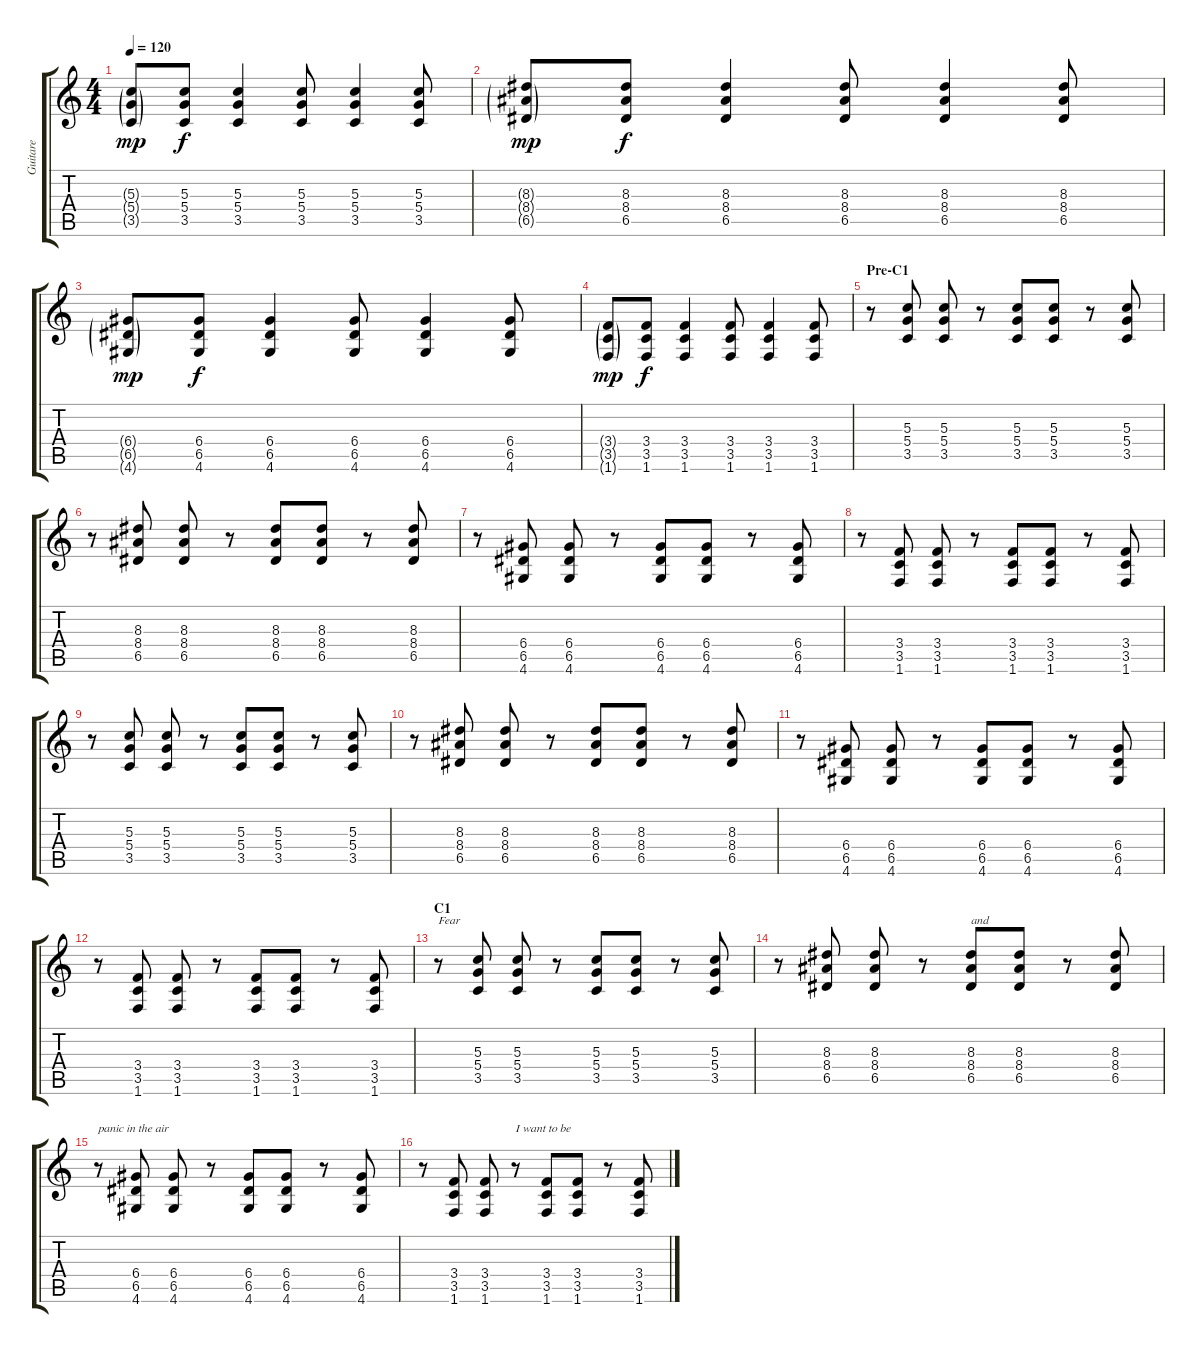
\track ("Guitare" "Guitare") {instrument distortionguitar}
\staff {score tabs}
\tuning (E4 B3 G3 D3 A2 E2) {hide}
\ts (4 4)
\tempo 120
\clef g2
\ks c
(5.3{g} 5.4{g} 3.5{g}).8{dy mp} (5.3 5.4 3.5).8{dy f} (5.3 5.4 3.5).4 (5.3 5.4 3.5).8 (5.3 5.4 3.5).4 (5.3 5.4 3.5).8 |
(8.3{g} 8.4{g} 6.5{g}).8{dy mp} (8.3 8.4 6.5).8{dy f} (8.3 8.4 6.5).4 (8.3 8.4 6.5).8 (8.3 8.4 6.5).4 (8.3 8.4 6.5).8 |
(6.4{g} 6.5{g} 4.6{g}).8{dy mp} (6.4 6.5 4.6).8{dy f} (6.4 6.5 4.6).4 (6.4 6.5 4.6).8 (6.4 6.5 4.6).4 (6.4 6.5 4.6).8 |
(3.4{g} 3.5{g} 1.6{g}).8{dy mp} (3.4 3.5 1.6).8{dy f} (3.4 3.5 1.6).4 (3.4 3.5 1.6).8 (3.4 3.5 1.6).4 (3.4 3.5 1.6).8 |
\section ("" "Pre-C1")
r.8 (5.3 5.4 3.5).8 (5.3 5.4 3.5).8 r.8 (5.3 5.4 3.5).8 (5.3 5.4 3.5).8 r.8 (5.3 5.4 3.5).8 |
r.8 (8.3 8.4 6.5).8 (8.3 8.4 6.5).8 r.8 (8.3 8.4 6.5).8 (8.3 8.4 6.5).8 r.8 (8.3 8.4 6.5).8 |
r.8 (6.4 6.5 4.6).8 (6.4 6.5 4.6).8 r.8 (6.4 6.5 4.6).8 (6.4 6.5 4.6).8 r.8 (6.4 6.5 4.6).8 |
r.8 (3.4 3.5 1.6).8 (3.4 3.5 1.6).8 r.8 (3.4 3.5 1.6).8 (3.4 3.5 1.6).8 r.8 (3.4 3.5 1.6).8 |
r.8 (5.3 5.4 3.5).8 (5.3 5.4 3.5).8 r.8 (5.3 5.4 3.5).8 (5.3 5.4 3.5).8 r.8 (5.3 5.4 3.5).8 |
r.8 (8.3 8.4 6.5).8 (8.3 8.4 6.5).8 r.8 (8.3 8.4 6.5).8 (8.3 8.4 6.5).8 r.8 (8.3 8.4 6.5).8 |
r.8 (6.4 6.5 4.6).8 (6.4 6.5 4.6).8 r.8 (6.4 6.5 4.6).8 (6.4 6.5 4.6).8 r.8 (6.4 6.5 4.6).8 |
r.8 (3.4 3.5 1.6).8 (3.4 3.5 1.6).8 r.8 (3.4 3.5 1.6).8 (3.4 3.5 1.6).8 r.8 (3.4 3.5 1.6).8 |
\section ("" "C1")
r.8{txt "Fear"} (5.3 5.4 3.5).8 (5.3 5.4 3.5).8 r.8 (5.3 5.4 3.5).8 (5.3 5.4 3.5).8 r.8 (5.3 5.4 3.5).8 |
r.8 (8.3 8.4 6.5).8 (8.3 8.4 6.5).8 r.8 (8.3 8.4 6.5).8{txt "and"} (8.3 8.4 6.5).8 r.8 (8.3 8.4 6.5).8 |
r.8{txt "panic in the air"} (6.4 6.5 4.6).8 (6.4 6.5 4.6).8 r.8 (6.4 6.5 4.6).8 (6.4 6.5 4.6).8 r.8 (6.4 6.5 4.6).8 |
r.8 (3.4 3.5 1.6).8 (3.4 3.5 1.6).8 r.8{txt "I want to be "} (3.4 3.5 1.6).8 (3.4 3.5 1.6).8 r.8 (3.4 3.5 1.6).8
